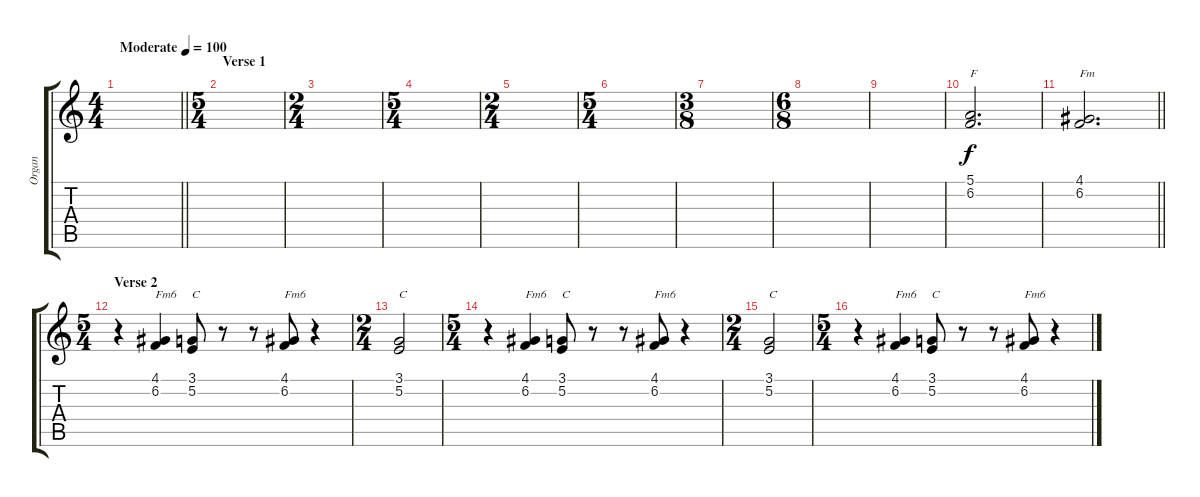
\track ("Organ" "Organ") {instrument drawbarorgan}
\staff {score tabs}
\tuning (E4 B3 G3 D3 A2 E2) {hide}
\ts (4 4)
\tempo (100 "Moderate")
\clef g2
\barLineRight lightlight
\ks c
|
\ts (5 4)
\section ("" "Verse 1")
|
\ts (2 4)
|
\ts (5 4)
|
\ts (2 4)
|
\ts (5 4)
|
\ts (3 8)
|
\ts (6 8)
|
|
(5.1 6.2).2{d txt "F"} |
\barLineRight lightlight
(4.1 6.2).2{d txt "Fm"} |
\ts (5 4)
\section ("" "Verse 2")
r.4 (4.1 6.2).4{txt "Fm6"} (3.1 5.2).8{txt "C"} r.8 r.8 (4.1 6.2).8{txt "Fm6"} r.4 |
\ts (2 4)
(3.1 5.2).2{txt "C"} |
\ts (5 4)
r.4 (4.1 6.2).4{txt "Fm6"} (3.1 5.2).8{txt "C"} r.8 r.8 (4.1 6.2).8{txt "Fm6"} r.4 |
\ts (2 4)
(3.1 5.2).2{txt "C"} |
\ts (5 4)
r.4 (4.1 6.2).4{txt "Fm6"} (3.1 5.2).8{txt "C"} r.8 r.8 (4.1 6.2).8{txt "Fm6"} r.4
